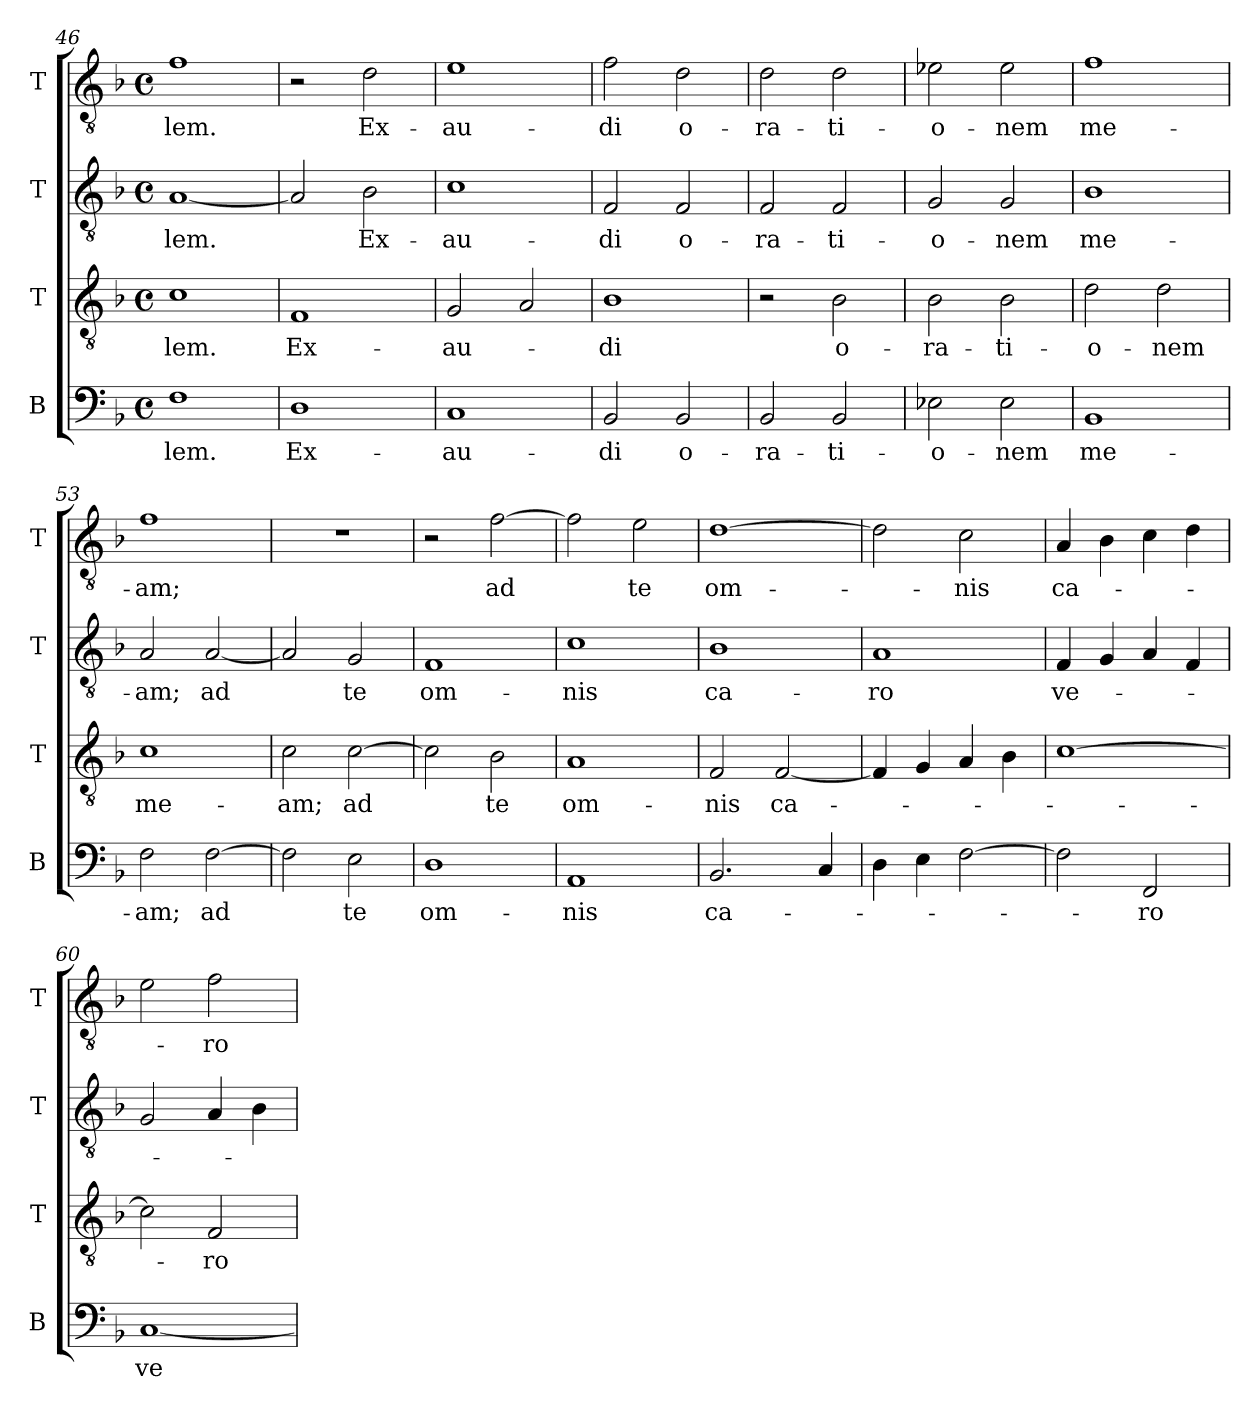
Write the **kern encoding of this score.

**kern	**text	**kern	**text	**kern	**text	**kern	**text
*part4	*part4	*part3	*part3	*part2	*part2	*part1	*part1
*staff4	*staff4	*staff3	*staff3	*staff2	*staff2	*staff1	*staff1
*I"B	*	*I"T	*	*I"T	*	*I"T	*
*I'B	*	*I'T	*	*I'T	*	*I'T	*
*clefF4	*	*clefGv2	*	*clefGv2	*	*clefGv2	*
*k[b-]	*	*k[b-]	*	*k[b-]	*	*k[b-]	*
*M4/4	*	*M4/4	*	*M4/4	*	*M4/4	*
*met(c)	*	*met(c)	*	*met(c)	*	*met(c)	*
=46	=46	=46	=46	=46	=46	=46	=46
1F	-lem.	1c	-lem.	[1A	-lem.	1f	-lem.
=47	=47	=47	=47	=47	=47	=47	=47
1D	Ex-	1F	Ex-	2A/]	.	2r	.
.	.	.	.	2B-\	Ex-	2d\	Ex-
=48	=48	=48	=48	=48	=48	=48	=48
1C	au-	2G/	-au-	1c	-au-	1e	-au-
.	.	2A/	.	.	.	.	.
=49	=49	=49	=49	=49	=49	=49	=49
2BB-/	-di	1B-	-di	2F/	-di	2f\	-di
2BB-/	o-	.	.	2F/	o-	2d\	o-
=50	=50	=50	=50	=50	=50	=50	=50
2BB-/	-ra-	2r	.	2F/	-ra-	2d\	-ra-
2BB-/	-ti-	2B-\	o-	2F/	-ti-	2d\	-ti-
=51	=51	=51	=51	=51	=51	=51	=51
2E-X\	-o-	2B-\	-ra-	2G/	-o-	2e-X\	-o-
2E-\	-nem	2B-\	-ti-	2G/	-nem	2e-\	-nem
!!LO:LB:g=z
=52	=52	=52	=52	=52	=52	=52	=52
1BB-	me-	2d\	-o-	1B-	me-	1f	me-
.	.	2d\	-nem	.	.	.	.
=53	=53	=53	=53	=53	=53	=53	=53
2F\	-am;	1c	me-	2A/	-am;	1f	-am;
[2F\	ad	.	.	[2A/	ad	.	.
=54	=54	=54	=54	=54	=54	=54	=54
2F\]	.	2c\	-am;	2A/]	.	1r	.
2E\	te	[2c\	ad	2G/	te	.	.
=55	=55	=55	=55	=55	=55	=55	=55
1D	om-	2c\]	.	1F	om-	2r	.
.	.	2B-\	te	.	.	[2f\	ad
=56	=56	=56	=56	=56	=56	=56	=56
1AA	-nis	1A	om-	1c	-nis	2f\]	.
.	.	.	.	.	.	2e\	te
=57	=57	=57	=57	=57	=57	=57	=57
2.BB-/	ca-	2F/	-nis	1B-	ca-	[1d	om-
.	.	[2F/	ca-	.	.	.	.
4C/	.	.	.	.	.	.	.
=58	=58	=58	=58	=58	=58	=58	=58
4D\	.	4F/]	.	1A	-ro	2d\]	.
4E\	.	4G/	.	.	.	.	.
[2F\	.	4A/	.	.	.	2c\	-nis
.	.	4B-\	.	.	.	.	.
=59	=59	=59	=59	=59	=59	=59	=59
2F\]	.	[1c	.	4F/	ve-	4A/	ca-
.	.	.	.	4G/	.	4B-\	.
2FF/	-ro	.	.	4A/	.	4c\	.
.	.	.	.	4F/	.	4d\	.
=60	=60	=60	=60	=60	=60	=60	=60
[1C	ve-	2c\]	.	2G/	.	2e\	.
.	.	2F/	-ro	4A/	.	2f\	-ro
.	.	.	.	4B-\	.	.	.
=	=	=	=	=	=	=	=
*-	*-	*-	*-	*-	*-	*-	*-
